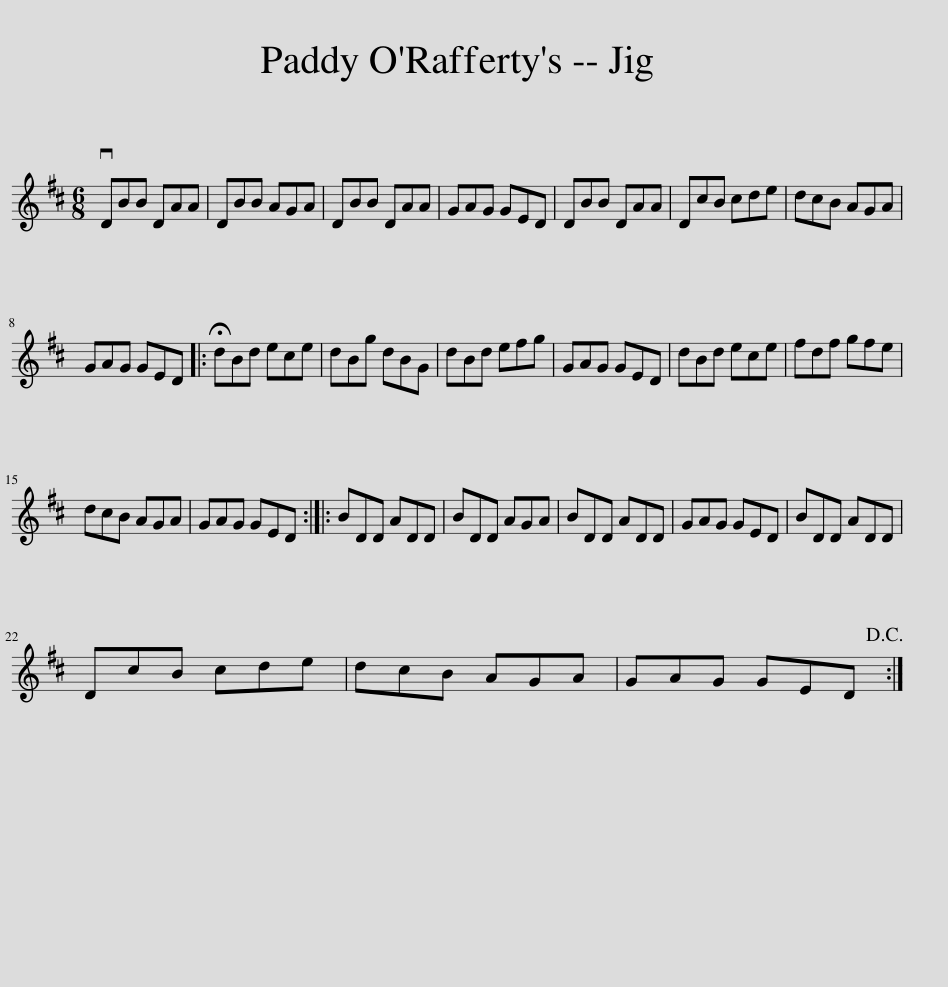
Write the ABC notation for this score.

X:1
L:1/8
M:6/8
I:linebreak $
K:D
V:1 treble
V:1
 vDBB DAA | DBB AGA | DBB DAA | GAG GED | DBB DAA | %5
 DcB cde | dcB AGA |$ GAG GED |: !fermata!dBd ece | dBg dBG | %10
 dBd efg | GAG GED | dBd ece | fdf gfe |$ dcB AGA | %15
 GAG GED :: BDD ADD | BDD AGA | BDD ADD | GAG GED | %20
 BDD ADD |$ DcB cde | dcB AGA | GAG GED!D.C.! :| %24
